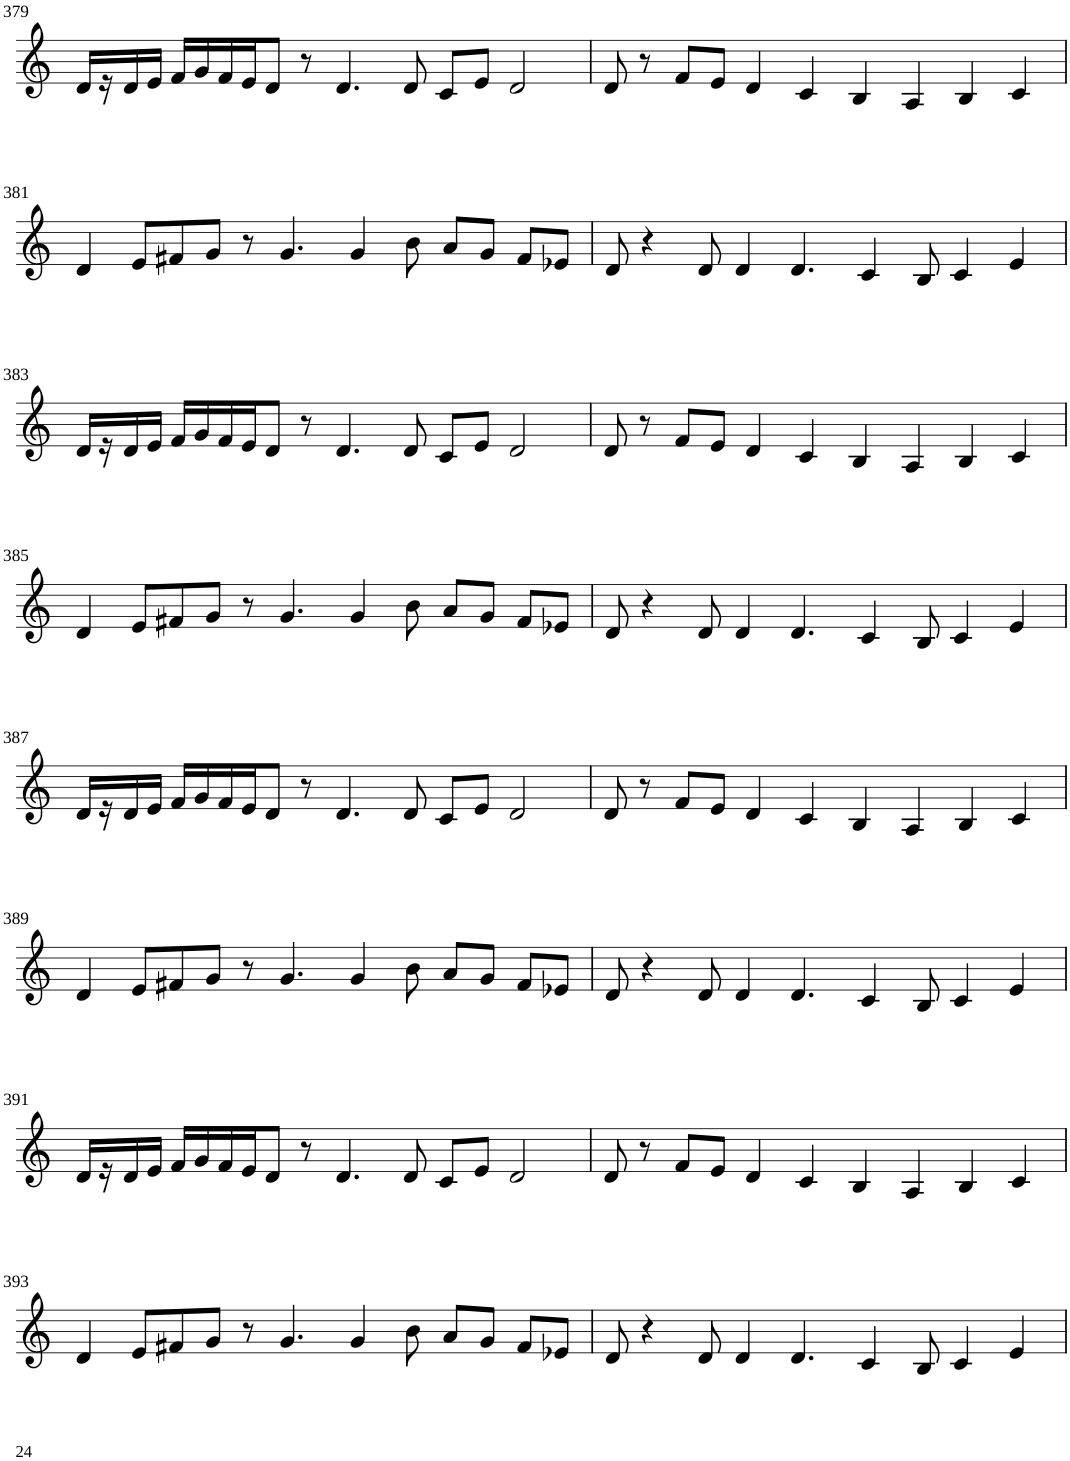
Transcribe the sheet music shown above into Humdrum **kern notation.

**kern
*part1
*staff1
*I"Violin
!!LO:PB:g=z
*clefG2
*k[]
*M8/4
=379
16d/LL
16r
16d/
16e/JJ
16f/LL
16g/
16f/
16e/J
8d/J
8r
4.d/
8d/
8c/L
8e/J
2d/
=380
8d/
8r
8f/L
8e/J
4d/
4c/
4B/
4A/
4B/
4c/
!!LO:LB:g=z
=381
4d/
8e/L
8f#X/
8g/J
8r
4.g/
4g/
8b\
8a/L
8g/J
8f#/L
8e-X/J
=382
8d/
4r
8d/
4d/
4.d/
4c/
8B/
4c/
4e/
!!LO:LB:g=z
=383
16d/LL
16r
16d/
16e/JJ
16f/LL
16g/
16f/
16e/J
8d/J
8r
4.d/
8d/
8c/L
8e/J
2d/
=384
8d/
8r
8f/L
8e/J
4d/
4c/
4B/
4A/
4B/
4c/
!!LO:LB:g=z
=385
4d/
8e/L
8f#X/
8g/J
8r
4.g/
4g/
8b\
8a/L
8g/J
8f#/L
8e-X/J
=386
8d/
4r
8d/
4d/
4.d/
4c/
8B/
4c/
4e/
!!LO:LB:g=z
=387
16d/LL
16r
16d/
16e/JJ
16f/LL
16g/
16f/
16e/J
8d/J
8r
4.d/
8d/
8c/L
8e/J
2d/
=388
8d/
8r
8f/L
8e/J
4d/
4c/
4B/
4A/
4B/
4c/
!!LO:LB:g=z
=389
4d/
8e/L
8f#X/
8g/J
8r
4.g/
4g/
8b\
8a/L
8g/J
8f#/L
8e-X/J
=390
8d/
4r
8d/
4d/
4.d/
4c/
8B/
4c/
4e/
!!LO:LB:g=z
=391
16d/LL
16r
16d/
16e/JJ
16f/LL
16g/
16f/
16e/J
8d/J
8r
4.d/
8d/
8c/L
8e/J
2d/
=392
8d/
8r
8f/L
8e/J
4d/
4c/
4B/
4A/
4B/
4c/
!!LO:LB:g=z
=393
4d/
8e/L
8f#X/
8g/J
8r
4.g/
4g/
8b\
8a/L
8g/J
8f#/L
8e-X/J
=394
8d/
4r
8d/
4d/
4.d/
4c/
8B/
4c/
4e/
=
*-
